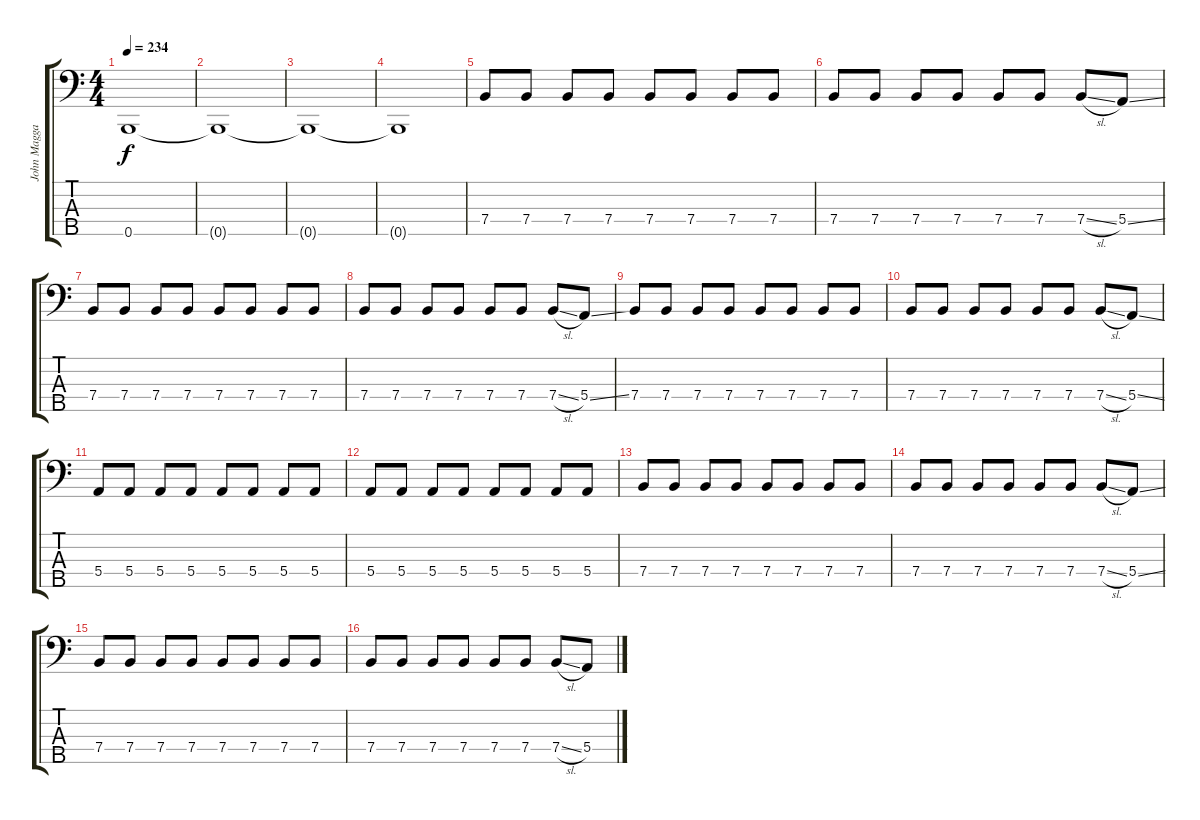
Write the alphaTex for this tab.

\track ("John Maggard (Bass)" "John Magga") {instrument electricbassfinger}
\staff {score tabs}
\tuning (G2 D2 A1 E1 B0) {hide}
\ts (4 4)
\tempo 234
\clef f4
\ks c
0.5.1{dy f} |
0.5{t}.1 |
0.5{t}.1 |
0.5{t}.1 |
7.4.8 7.4.8 7.4.8 7.4.8 7.4.8 7.4.8 7.4.8 7.4.8 |
7.4.8 7.4.8 7.4.8 7.4.8 7.4.8 7.4.8 7.4{sl}.8 5.4{ss}.8 |
7.4.8 7.4.8 7.4.8 7.4.8 7.4.8 7.4.8 7.4.8 7.4.8 |
7.4.8 7.4.8 7.4.8 7.4.8 7.4.8 7.4.8 7.4{sl}.8 5.4{ss}.8 |
7.4.8 7.4.8 7.4.8 7.4.8 7.4.8 7.4.8 7.4.8 7.4.8 |
7.4.8 7.4.8 7.4.8 7.4.8 7.4.8 7.4.8 7.4{sl}.8 5.4{ss}.8 |
5.4.8 5.4.8 5.4.8 5.4.8 5.4.8 5.4.8 5.4.8 5.4.8 |
5.4.8 5.4.8 5.4.8 5.4.8 5.4.8 5.4.8 5.4.8 5.4.8 |
7.4.8 7.4.8 7.4.8 7.4.8 7.4.8 7.4.8 7.4.8 7.4.8 |
7.4.8 7.4.8 7.4.8 7.4.8 7.4.8 7.4.8 7.4{sl}.8 5.4{ss}.8 |
7.4.8 7.4.8 7.4.8 7.4.8 7.4.8 7.4.8 7.4.8 7.4.8 |
7.4.8 7.4.8 7.4.8 7.4.8 7.4.8 7.4.8 7.4{sl}.8 5.4{ss}.8
